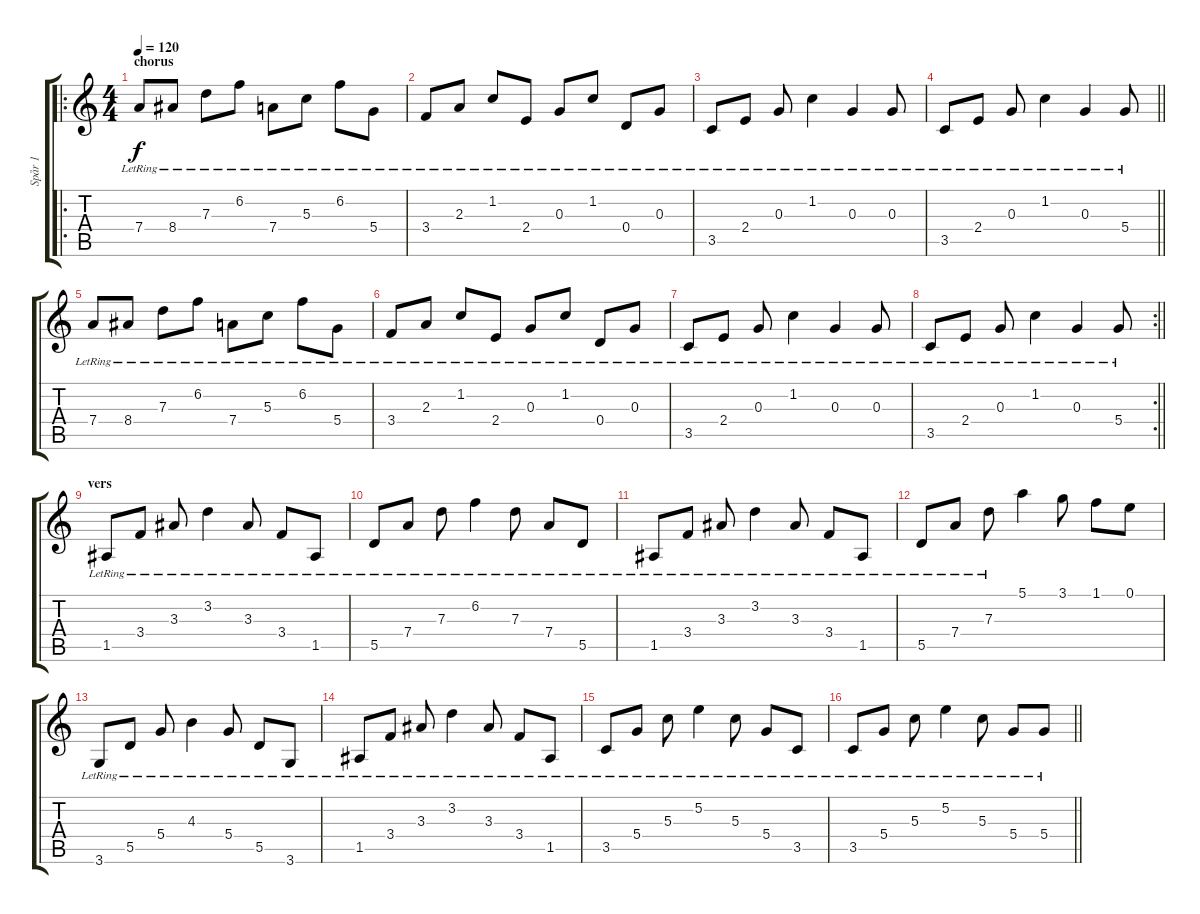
\track ("Spår 1" "Spår 1") {instrument electricguitarclean}
\staff {score tabs}
\tuning (E4 B3 G3 D3 A2 E2) {hide}
\ro
\ts (4 4)
\section ("" "chorus")
\tempo 120
\clef g2
\ks c
7.4{lr}.8{dy f} 8.4{lr}.8 7.3{lr}.8 6.2{lr}.8 7.4{lr}.8 5.3{lr}.8 6.2{lr}.8 5.4{lr}.8 |
3.4{lr}.8 2.3{lr}.8 1.2{lr}.8 2.4{lr}.8 0.3{lr}.8 1.2{lr}.8 0.4{lr}.8 0.3{lr}.8 |
3.5{lr}.8 2.4{lr}.8 0.3{lr}.8 1.2{lr}.4 0.3{lr}.4 0.3{lr}.8 |
\barLineRight lightlight
3.5{lr}.8 2.4{lr}.8 0.3{lr}.8 1.2{lr}.4 0.3{lr}.4 5.4{lr}.8 |
7.4{lr}.8 8.4{lr}.8 7.3{lr}.8 6.2{lr}.8 7.4{lr}.8 5.3{lr}.8 6.2{lr}.8 5.4{lr}.8 |
3.4{lr}.8 2.3{lr}.8 1.2{lr}.8 2.4{lr}.8 0.3{lr}.8 1.2{lr}.8 0.4{lr}.8 0.3{lr}.8 |
3.5{lr}.8 2.4{lr}.8 0.3{lr}.8 1.2{lr}.4 0.3{lr}.4 0.3{lr}.8 |
\rc 2
\barLineRight lightlight
3.5{lr}.8 2.4{lr}.8 0.3{lr}.8 1.2{lr}.4 0.3{lr}.4 5.4{lr}.8 |
\section ("" "vers")
1.5{lr}.8 3.4{lr}.8 3.3{lr}.8 3.2{lr}.4 3.3{lr}.8 3.4{lr}.8 1.5{lr}.8 |
5.5{lr}.8 7.4{lr}.8 7.3{lr}.8 6.2{lr}.4 7.3{lr}.8 7.4{lr}.8 5.5{lr}.8 |
1.5{lr}.8 3.4{lr}.8 3.3{lr}.8 3.2{lr}.4 3.3{lr}.8 3.4{lr}.8 1.5{lr}.8 |
5.5{lr}.8 7.4{lr}.8 7.3{lr}.8 5.1.4 3.1.8 1.1.8 0.1.8 |
3.6{lr}.8 5.5{lr}.8 5.4{lr}.8 4.3{lr}.4 5.4{lr}.8 5.5{lr}.8 3.6{lr}.8 |
1.5{lr}.8 3.4{lr}.8 3.3{lr}.8 3.2{lr}.4 3.3{lr}.8 3.4{lr}.8 1.5{lr}.8 |
3.5{lr}.8 5.4{lr}.8 5.3{lr}.8 5.2{lr}.4 5.3{lr}.8 5.4{lr}.8 3.5{lr}.8 |
\barLineRight lightlight
3.5{lr}.8 5.4{lr}.8 5.3{lr}.8 5.2{lr}.4 5.3{lr}.8 5.4{lr}.8 5.4{lr}.8
